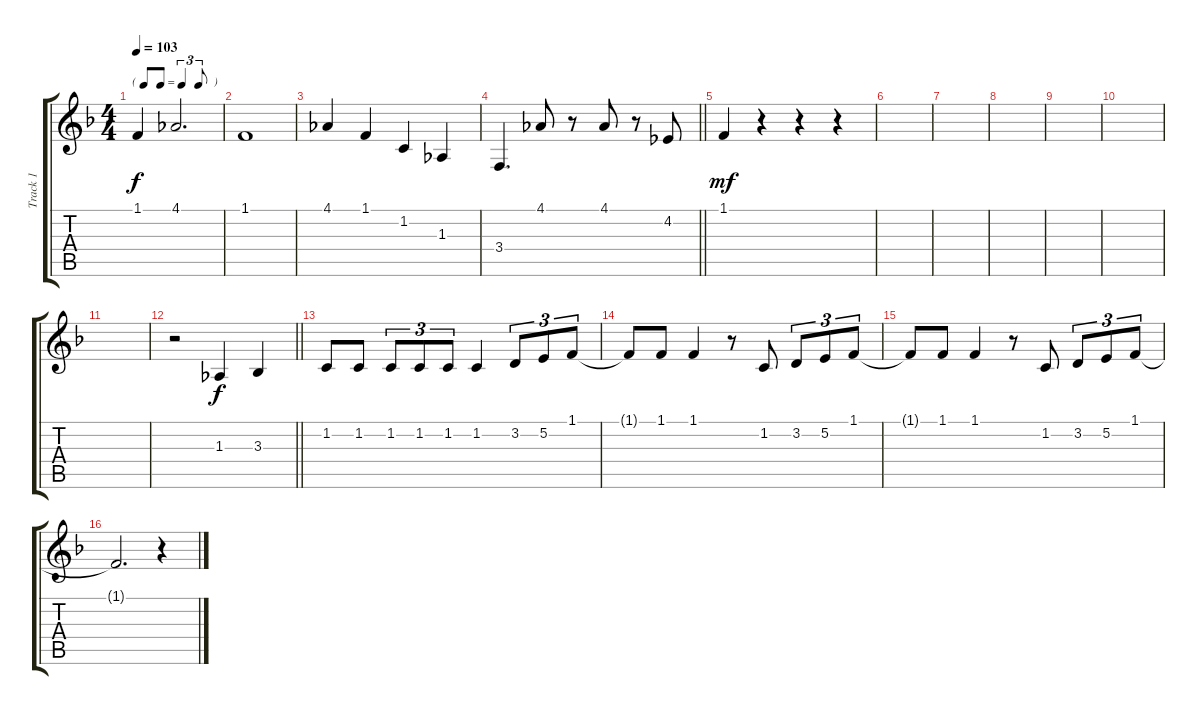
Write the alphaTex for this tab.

\track ("Track 1" "Track 1") {instrument tenorsax}
\staff {score tabs}
\tuning (E4 B3 G3 D3 A2 E2) {hide}
\ts (4 4)
\tf triplet8th
\tempo 103
\clef g2
\ks f
1.1{t}.4{dy f} 4.1.2{d} |
1.1.1 |
4.1.4 1.1.4 1.2.4 1.3.4 |
\barLineRight lightlight
3.4.4{d} 4.1.8 r.8 4.1.8 r.8 4.2.8 |
1.1.4{dy mf} r.4 r.4 r.4 |
|
|
|
|
|
|
\barLineRight lightlight
r.2 1.3.4{dy f} 3.3.4 |
1.2.8 1.2.8 1.2.8{tu (3 2)} 1.2.8{tu (3 2)} 1.2.8{tu (3 2)} 1.2.4 3.2.8{tu (3 2)} 5.2.8{tu (3 2)} 1.1.8{tu (3 2)} |
1.1{t}.8 1.1.8 1.1.4 r.8 1.2.8 3.2.8{tu (3 2)} 5.2.8{tu (3 2)} 1.1.8{tu (3 2)} |
1.1{t}.8 1.1.8 1.1.4 r.8 1.2.8 3.2.8{tu (3 2)} 5.2.8{tu (3 2)} 1.1.8{tu (3 2)} |
1.1{t}.2{d} r.4
